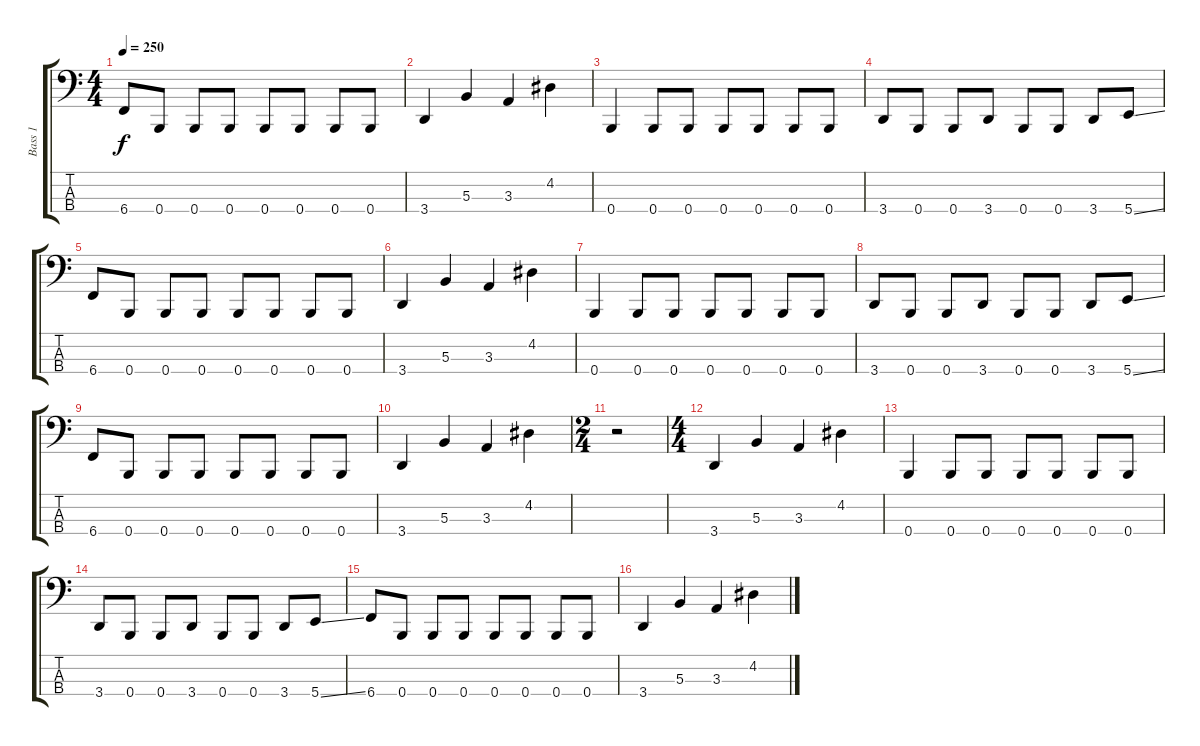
\track ("Bass 1" "Bass 1") {instrument electricbasspick}
\staff {score tabs}
\tuning (E2 B1 Gb1 B0) {hide}
\ts (4 4)
\tempo 250
\clef f4
\ks c
6.4.8{dy f} 0.4.8 0.4.8 0.4.8 0.4.8 0.4.8 0.4.8 0.4.8 |
3.4.4 5.3.4 3.3.4 4.2.4 |
0.4.4 0.4.8 0.4.8 0.4.8 0.4.8 0.4.8 0.4.8 |
3.4.8 0.4.8 0.4.8 3.4.8 0.4.8 0.4.8 3.4.8 5.4{ss}.8 |
6.4.8 0.4.8 0.4.8 0.4.8 0.4.8 0.4.8 0.4.8 0.4.8 |
3.4.4 5.3.4 3.3.4 4.2.4 |
0.4.4 0.4.8 0.4.8 0.4.8 0.4.8 0.4.8 0.4.8 |
3.4.8 0.4.8 0.4.8 3.4.8 0.4.8 0.4.8 3.4.8 5.4{ss}.8 |
6.4.8 0.4.8 0.4.8 0.4.8 0.4.8 0.4.8 0.4.8 0.4.8 |
3.4.4 5.3.4 3.3.4 4.2.4 |
\ts (2 4)
r.2 |
\ts (4 4)
3.4.4 5.3.4 3.3.4 4.2.4 |
0.4.4 0.4.8 0.4.8 0.4.8 0.4.8 0.4.8 0.4.8 |
3.4.8 0.4.8 0.4.8 3.4.8 0.4.8 0.4.8 3.4.8 5.4{ss}.8 |
6.4.8 0.4.8 0.4.8 0.4.8 0.4.8 0.4.8 0.4.8 0.4.8 |
3.4.4 5.3.4 3.3.4 4.2.4
